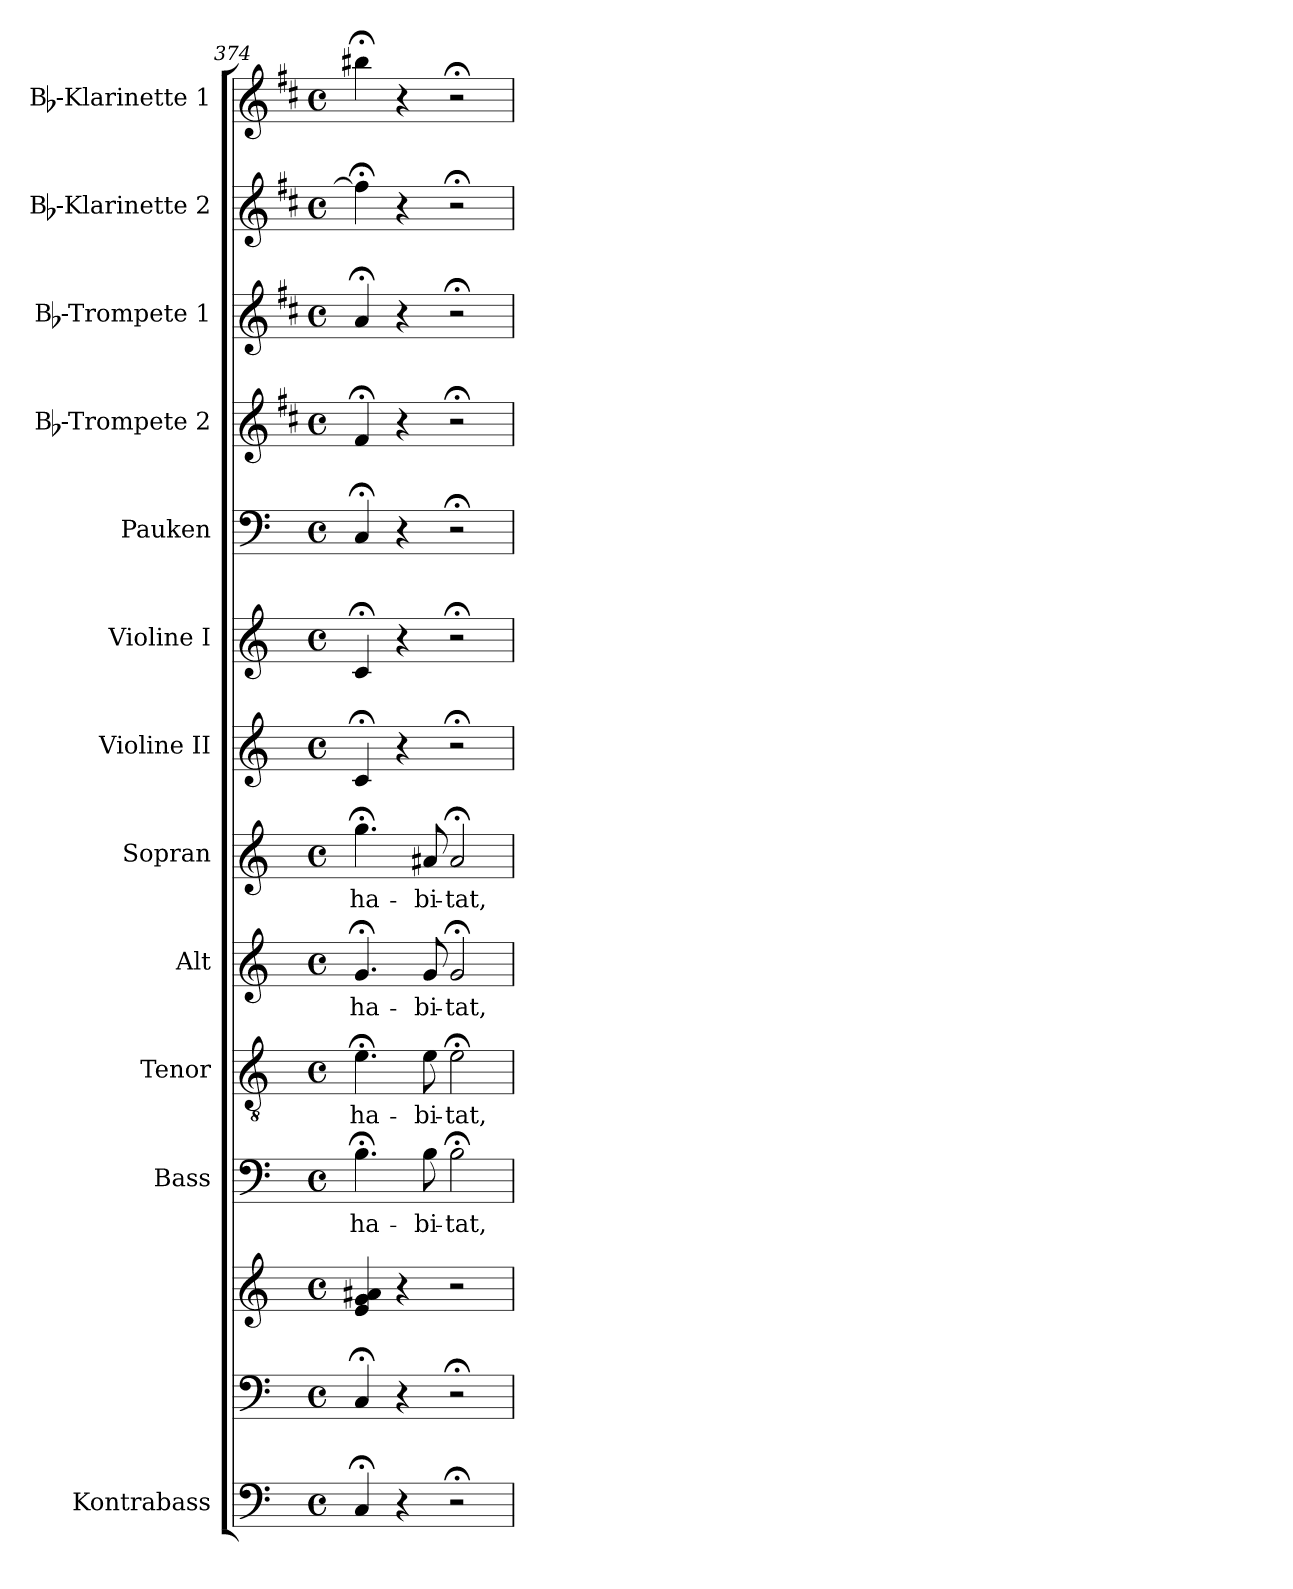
**kern	**kern	**kern	**kern	**text	**kern	**text	**kern	**text	**kern	**text	**kern	**kern	**kern	**kern	**kern	**kern	**kern
*part13	*part12	*part12	*part11	*part11	*part10	*part10	*part9	*part9	*part8	*part8	*part7	*part6	*part5	*part4	*part3	*part2	*part1
*staff14	*staff13	*staff12	*staff11	*staff11	*staff10	*staff10	*staff9	*staff9	*staff8	*staff8	*staff7	*staff6	*staff5	*staff4	*staff3	*staff2	*staff1
*I"Kontrabass	*	*	*I"Bass	*	*I"Tenor	*	*I"Alt	*	*I"Sopran	*	*I"Violine II	*I"Violine I	*I"Pauken	*I"Bb-Trompete 2	*I"Bb-Trompete 1	*I"Bb-Klarinette 2	*I"Bb-Klarinette 1
*I'Kb.	*	*	*I'B.	*	*I'T.	*	*I'A.	*	*I'S.	*	*I'Vl. II	*I'Vl. I	*I'Pk.	*I'Bb Trp. 2	*I'Bb Trp. 1	*I'Bb Kl. 2	*I'Bb Kl. 1
*clefF4	*clefF4	*clefG2	*clefF4	*	*clefGv2	*	*clefG2	*	*clefG2	*	*clefG2	*clefG2	*clefF4	*clefG2	*clefG2	*clefG2	*clefG2
*ITrd7c12	*	*	*	*	*	*	*	*	*	*	*	*	*	*ITrd1c2	*ITrd1c2	*ITrd1c2	*ITrd1c2
*k[]	*k[]	*k[]	*k[]	*	*k[]	*	*k[]	*	*k[]	*	*k[]	*k[]	*k[]	*k[]	*k[]	*k[]	*k[]
*C:	*C:	*C:	*C:	*	*C:	*	*C:	*	*C:	*	*C:	*C:	*C:	*C:	*C:	*C:	*C:
*M4/4	*M4/4	*M4/4	*M4/4	*	*M4/4	*	*M4/4	*	*M4/4	*	*M4/4	*M4/4	*M4/4	*M4/4	*M4/4	*M4/4	*M4/4
*met(c)	*met(c)	*met(c)	*met(c)	*	*met(c)	*	*met(c)	*	*met(c)	*	*met(c)	*met(c)	*met(c)	*met(c)	*met(c)	*met(c)	*met(c)
=374	=374	=374	=374	=374	=374	=374	=374	=374	=374	=374	=374	=374	=374	=374	=374	=374	=374
!	!	!	!	!LO:LY:b	!	!LO:LY:b	!	!LO:LY:b	!	!LO:LY:b	!	!	!	!	!	!	!
4CC;</	4C;</	4e/ 4g/ 4a#X/	4.B;<\	ha-	4.e;<\	ha-	4.g;</	ha-	4.gg;<\	ha-	4c;</	4c;</	4C;</	4e;</	4g;</	4ee;<\]	4aa#X;<\
4r	4r	4r	.	.	.	.	.	.	.	.	4r	4r	4r	4r	4r	4r	4r
!	!	!	!	!LO:LY:b	!	!LO:LY:b	!	!LO:LY:b	!	!LO:LY:b	!	!	!	!	!	!	!
.	.	.	8B\	-bi-	8e\	-bi-	8g/	-bi-	8a#X/	-bi-	.	.	.	.	.	.	.
!	!	!	!	!LO:LY:b	!	!LO:LY:b	!	!LO:LY:b	!	!LO:LY:b	!	!	!	!	!	!	!
2r;<	2r;<	2r	2B;<\	-tat,	2e;<\	-tat,	2g;</	-tat,	2a#;</	-tat,	2r;<	2r;<	2r;<	2r;<	2r;<	2r;<	2r;<
=	=	=	=	=	=	=	=	=	=	=	=	=	=	=	=	=	=
*-	*-	*-	*-	*-	*-	*-	*-	*-	*-	*-	*-	*-	*-	*-	*-	*-	*-
